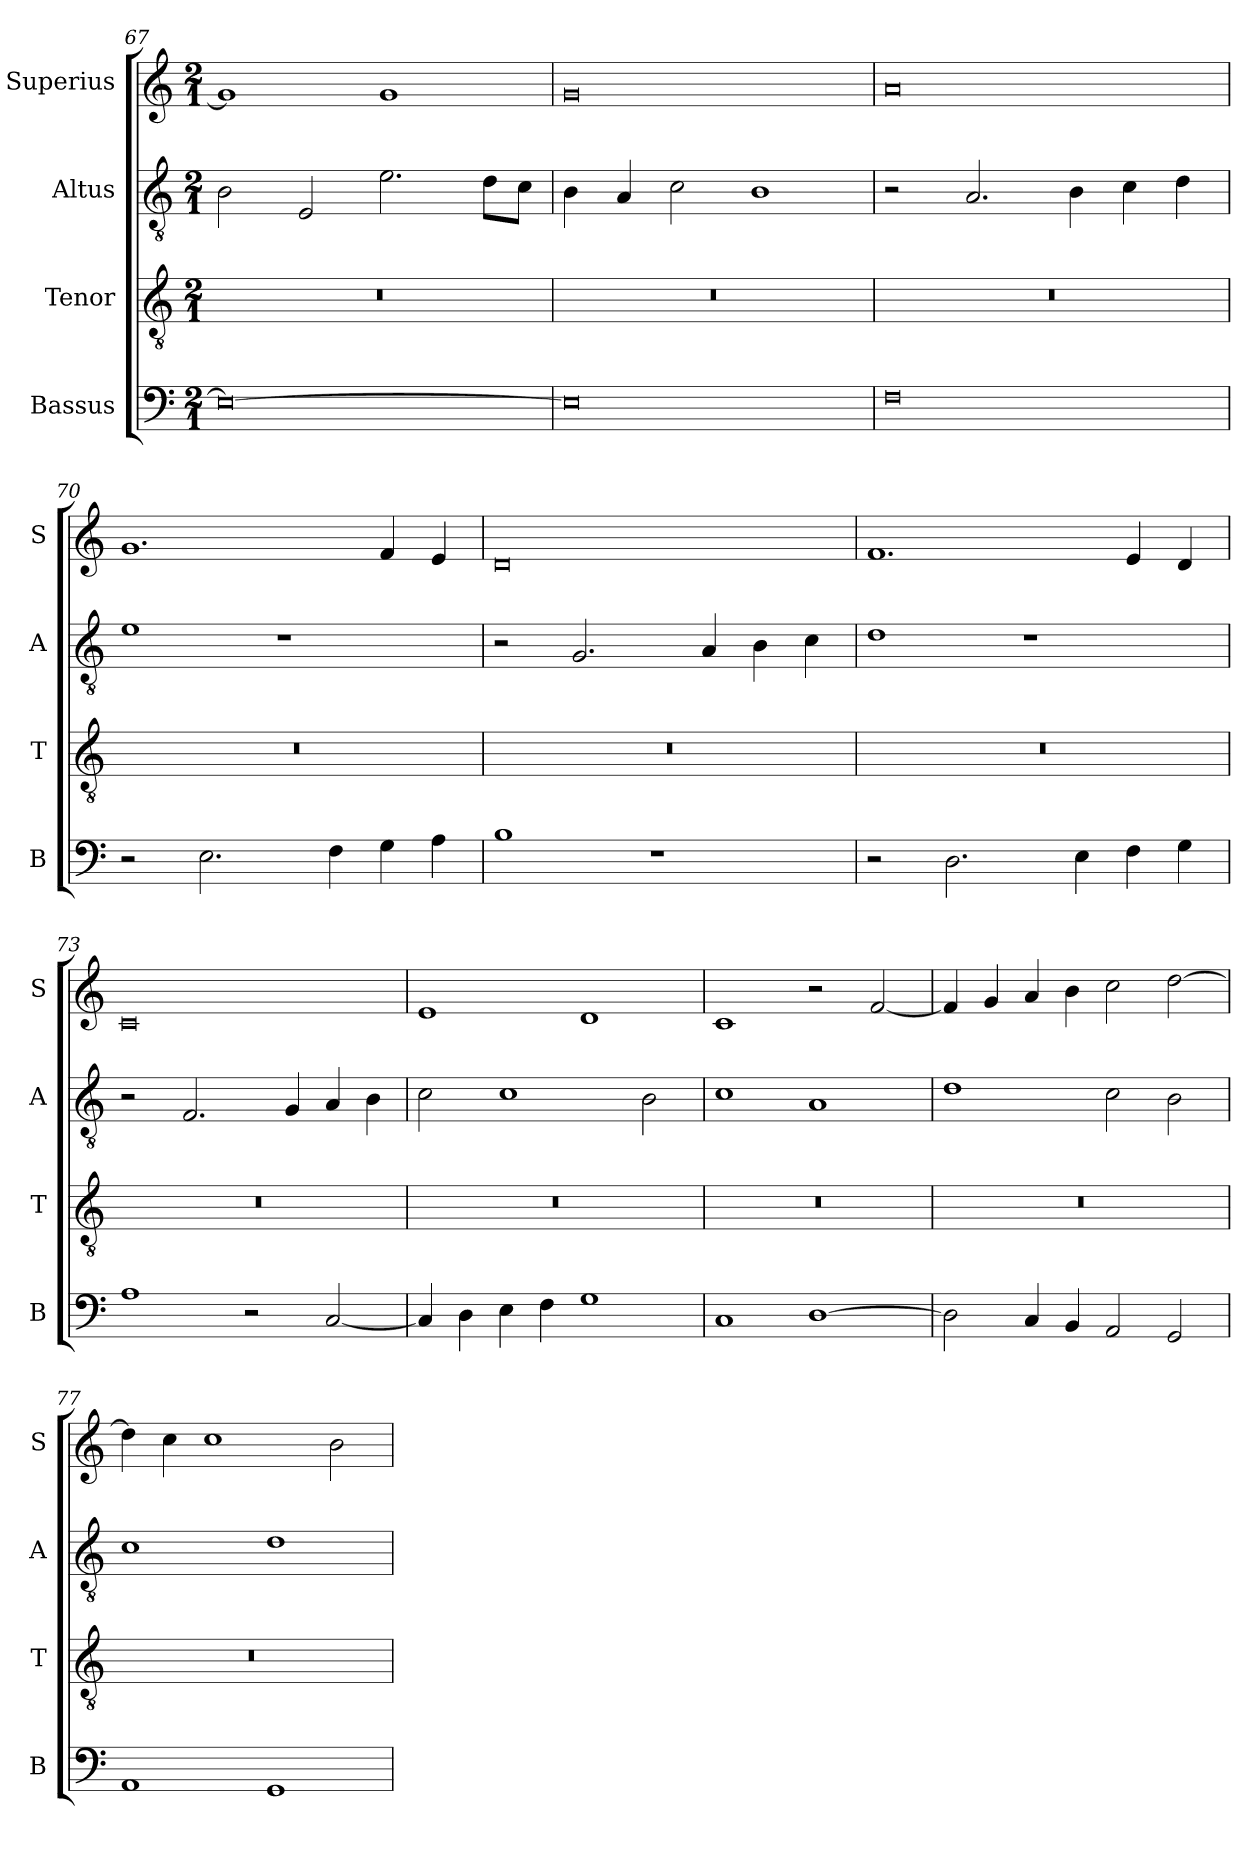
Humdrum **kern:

**kern	**kern	**kern	**kern
*part4	*part3	*part2	*part1
*staff4	*staff3	*staff2	*staff1
*I"Bassus	*I"Tenor	*I"Altus	*I"Superius
*I'B	*I'T	*I'A	*I'S
*clefF4	*clefGv2	*clefGv2	*clefG2
*k[]	*k[]	*k[]	*k[]
*M2/1	*M2/1	*M2/1	*M2/1
=67	=67	=67	=67
0E_	0r	2B	1g]
.	.	2E	.
.	.	2.e	1g
.	.	8dL	.
.	.	8cJ	.
=68	=68	=68	=68
0E]	0r	4B	0g
.	.	4A	.
.	.	2c	.
.	.	1B	.
=69	=69	=69	=69
0F	0r	2r	0a
.	.	2.A	.
.	.	4B	.
.	.	4c	.
.	.	4d	.
=70	=70	=70	=70
2r	0r	1e	1.g
2.E	.	.	.
.	.	1r	.
4F	.	.	.
4G	.	.	4f
4A	.	.	4e
=71	=71	=71	=71
1B	0r	2r	0d
.	.	2.G	.
1r	.	.	.
.	.	4A	.
.	.	4B	.
.	.	4c	.
=72	=72	=72	=72
2r	0r	1d	1.f
2.D	.	.	.
.	.	1r	.
4E	.	.	.
4F	.	.	4e
4G	.	.	4d
=73	=73	=73	=73
1A	0r	2r	0c
.	.	2.F	.
2r	.	.	.
.	.	4G	.
[2C	.	4A	.
.	.	4B	.
=74	=74	=74	=74
4C]	0r	2c	1e
4D	.	.	.
4E	.	1c	.
4F	.	.	.
1G	.	.	1d
.	.	2B	.
=75	=75	=75	=75
1C	0r	1c	1c
[1D	.	1A	2r
.	.	.	[2f
=76	=76	=76	=76
2D]	0r	1d	4f]
.	.	.	4g
4C	.	.	4a
4BB	.	.	4b
2AA	.	2c	2cc
2GG	.	2B	[2dd
=77	=77	=77	=77
1AA	0r	1c	4dd]
.	.	.	4cc
.	.	.	1cc
1GG	.	1d	.
.	.	.	2b
=	=	=	=
*-	*-	*-	*-
